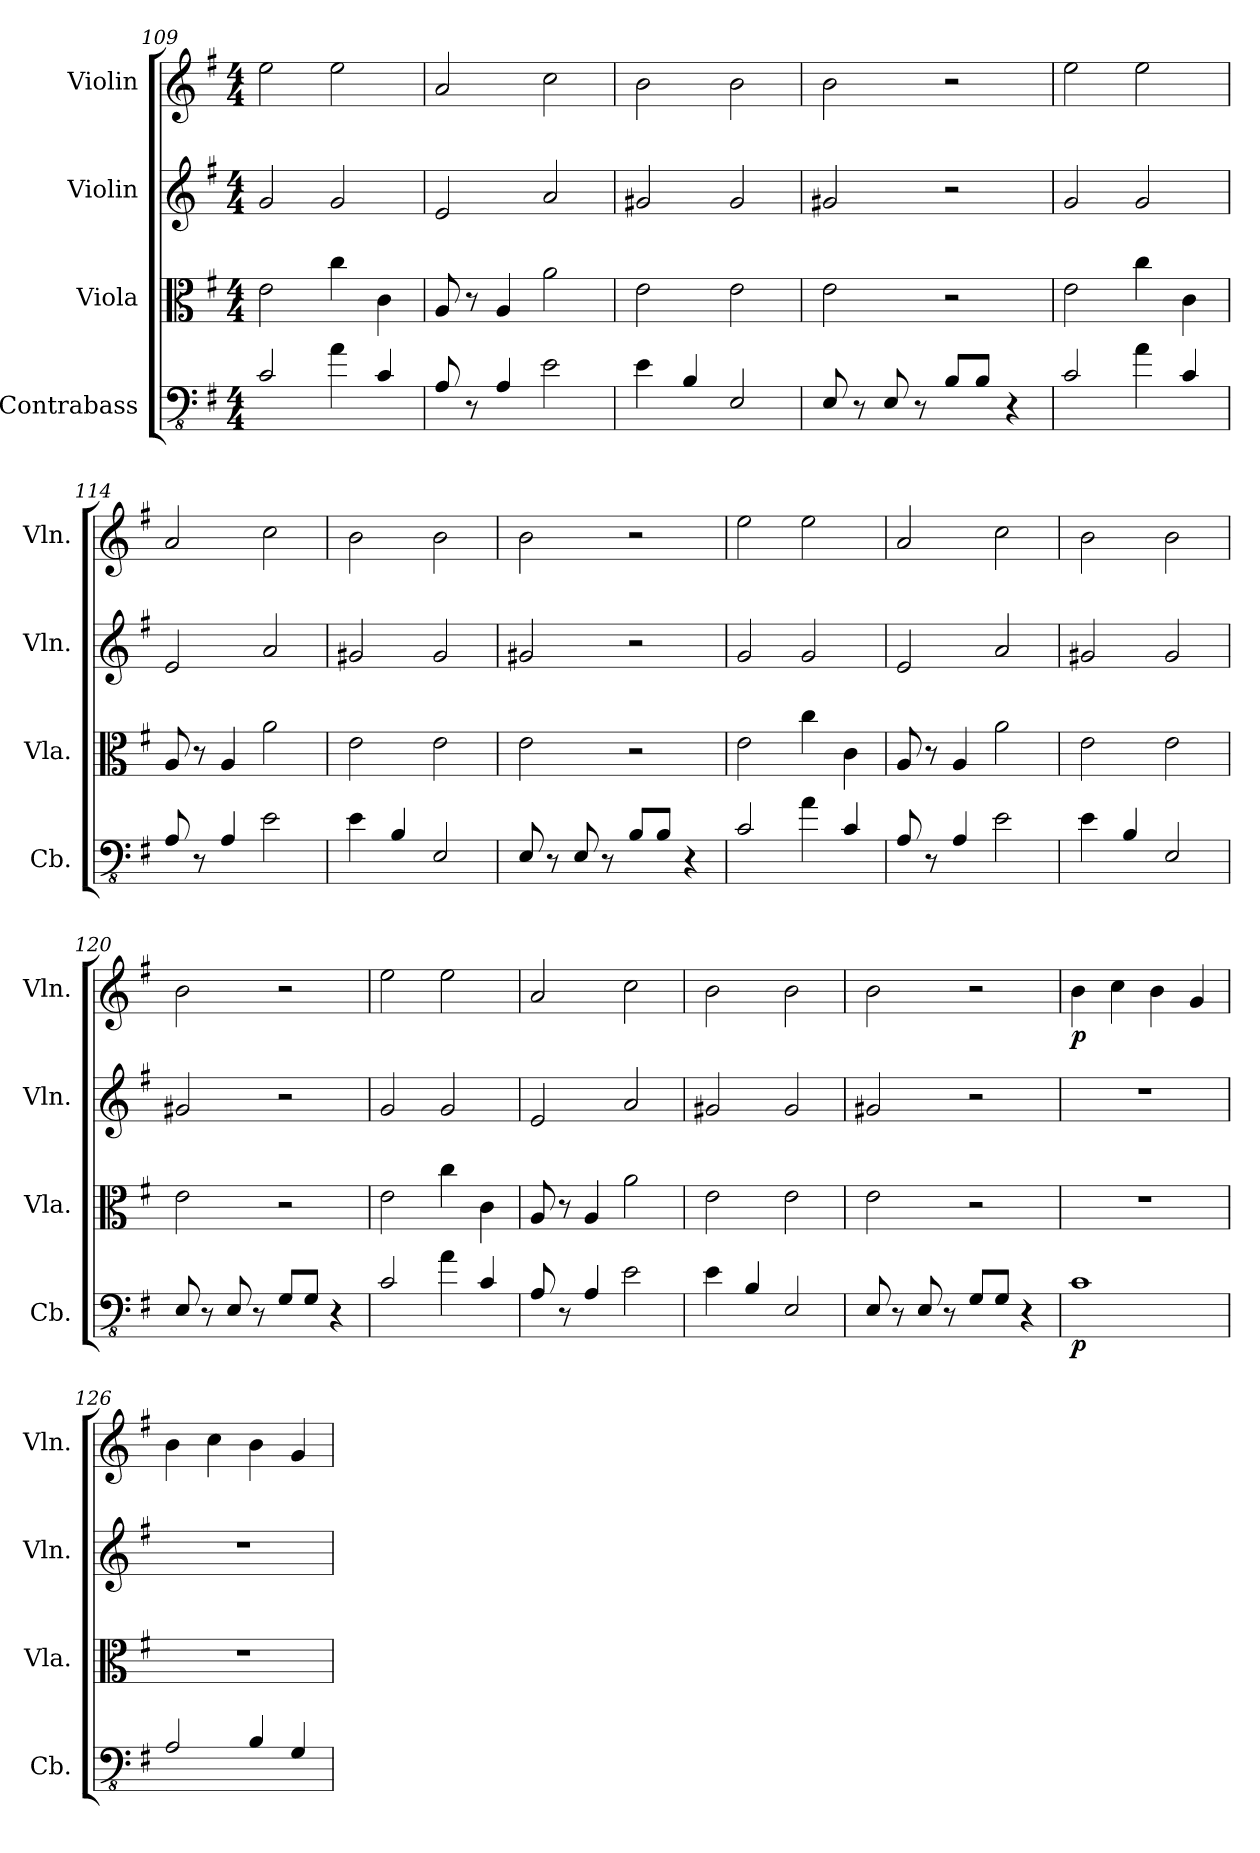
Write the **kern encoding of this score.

**kern	**dynam	**kern	**kern	**kern	**dynam
*part4	*part4	*part3	*part2	*part1	*part1
*staff4	*staff4	*staff3	*staff2	*staff1	*staff1
*I"Contrabass	*	*I"Viola	*I"Violin	*I"Violin	*
*I'Cb.	*	*I'Vla.	*I'Vln.	*I'Vln.	*
*clefFv4	*	*clefC3	*clefG2	*clefG2	*
*ITrd7c12	*	*	*	*	*
*k[f#]	*	*k[f#]	*k[f#]	*k[f#]	*
*M4/4	*	*M4/4	*M4/4	*M4/4	*
=109	=109	=109	=109	=109	=109
2CC/	.	2e\	2g/	2ee\	.
4AA\	.	4cc\	2g/	2ee\	.
4CC/	.	4c\	.	.	.
=110	=110	=110	=110	=110	=110
8AAA/	.	8A/	2e/	2a/	.
8r	.	8r	.	.	.
4AAA/	.	4A/	.	.	.
2EE\	.	2a\	2a/	2cc\	.
=111	=111	=111	=111	=111	=111
4EE\	.	2e\	2g#X/	2b\	.
4BBB/	.	.	.	.	.
2EEE/	.	2e\	2g#/	2b\	.
=112	=112	=112	=112	=112	=112
8EEE/	.	2e\	2g#X/	2b\	.
8r	.	.	.	.	.
8EEE/	.	.	.	.	.
8r	.	.	.	.	.
8BBB/L	.	2r	2r	2r	.
8BBB/J	.	.	.	.	.
4r	.	.	.	.	.
=113	=113	=113	=113	=113	=113
2CC/	.	2e\	2g/	2ee\	.
4AA\	.	4cc\	2g/	2ee\	.
4CC/	.	4c\	.	.	.
=114	=114	=114	=114	=114	=114
8AAA/	.	8A/	2e/	2a/	.
8r	.	8r	.	.	.
4AAA/	.	4A/	.	.	.
2EE\	.	2a\	2a/	2cc\	.
=115	=115	=115	=115	=115	=115
4EE\	.	2e\	2g#X/	2b\	.
4BBB/	.	.	.	.	.
2EEE/	.	2e\	2g#/	2b\	.
!!LO:PB:g=z
=116	=116	=116	=116	=116	=116
8EEE/	.	2e\	2g#X/	2b\	.
8r	.	.	.	.	.
8EEE/	.	.	.	.	.
8r	.	.	.	.	.
8BBB/L	.	2r	2r	2r	.
8BBB/J	.	.	.	.	.
4r	.	.	.	.	.
=117	=117	=117	=117	=117	=117
2CC/	.	2e\	2g/	2ee\	.
4AA\	.	4cc\	2g/	2ee\	.
4CC/	.	4c\	.	.	.
=118	=118	=118	=118	=118	=118
8AAA/	.	8A/	2e/	2a/	.
8r	.	8r	.	.	.
4AAA/	.	4A/	.	.	.
2EE\	.	2a\	2a/	2cc\	.
=119	=119	=119	=119	=119	=119
4EE\	.	2e\	2g#X/	2b\	.
4BBB/	.	.	.	.	.
2EEE/	.	2e\	2g#/	2b\	.
=120	=120	=120	=120	=120	=120
8EEE/	.	2e\	2g#X/	2b\	.
8r	.	.	.	.	.
8EEE/	.	.	.	.	.
8r	.	.	.	.	.
8GGG/L	.	2r	2r	2r	.
8GGG/J	.	.	.	.	.
4r	.	.	.	.	.
=121	=121	=121	=121	=121	=121
2CC/	.	2e\	2g/	2ee\	.
4AA\	.	4cc\	2g/	2ee\	.
4CC/	.	4c\	.	.	.
=122	=122	=122	=122	=122	=122
8AAA/	.	8A/	2e/	2a/	.
8r	.	8r	.	.	.
4AAA/	.	4A/	.	.	.
2EE\	.	2a\	2a/	2cc\	.
=123	=123	=123	=123	=123	=123
4EE\	.	2e\	2g#X/	2b\	.
4BBB/	.	.	.	.	.
2EEE/	.	2e\	2g#/	2b\	.
!!LO:LB:g=z
=124	=124	=124	=124	=124	=124
8EEE/	.	2e\	2g#X/	2b\	.
8r	.	.	.	.	.
8EEE/	.	.	.	.	.
8r	.	.	.	.	.
8GGG/L	.	2r	2r	2r	.
8GGG/J	.	.	.	.	.
4r	.	.	.	.	.
=125	=125	=125	=125	=125	=125
!	!LO:DY:b	!	!	!	!LO:DY:b
1CC	p	1r	1r	4b\	p
.	.	.	.	4cc\	.
.	.	.	.	4b\	.
.	.	.	.	4g/	.
=126	=126	=126	=126	=126	=126
2AAA/	.	1r	1r	4b\	.
.	.	.	.	4cc\	.
4BBB/	.	.	.	4b\	.
4GGG/	.	.	.	4g/	.
=	=	=	=	=	=
*-	*-	*-	*-	*-	*-
